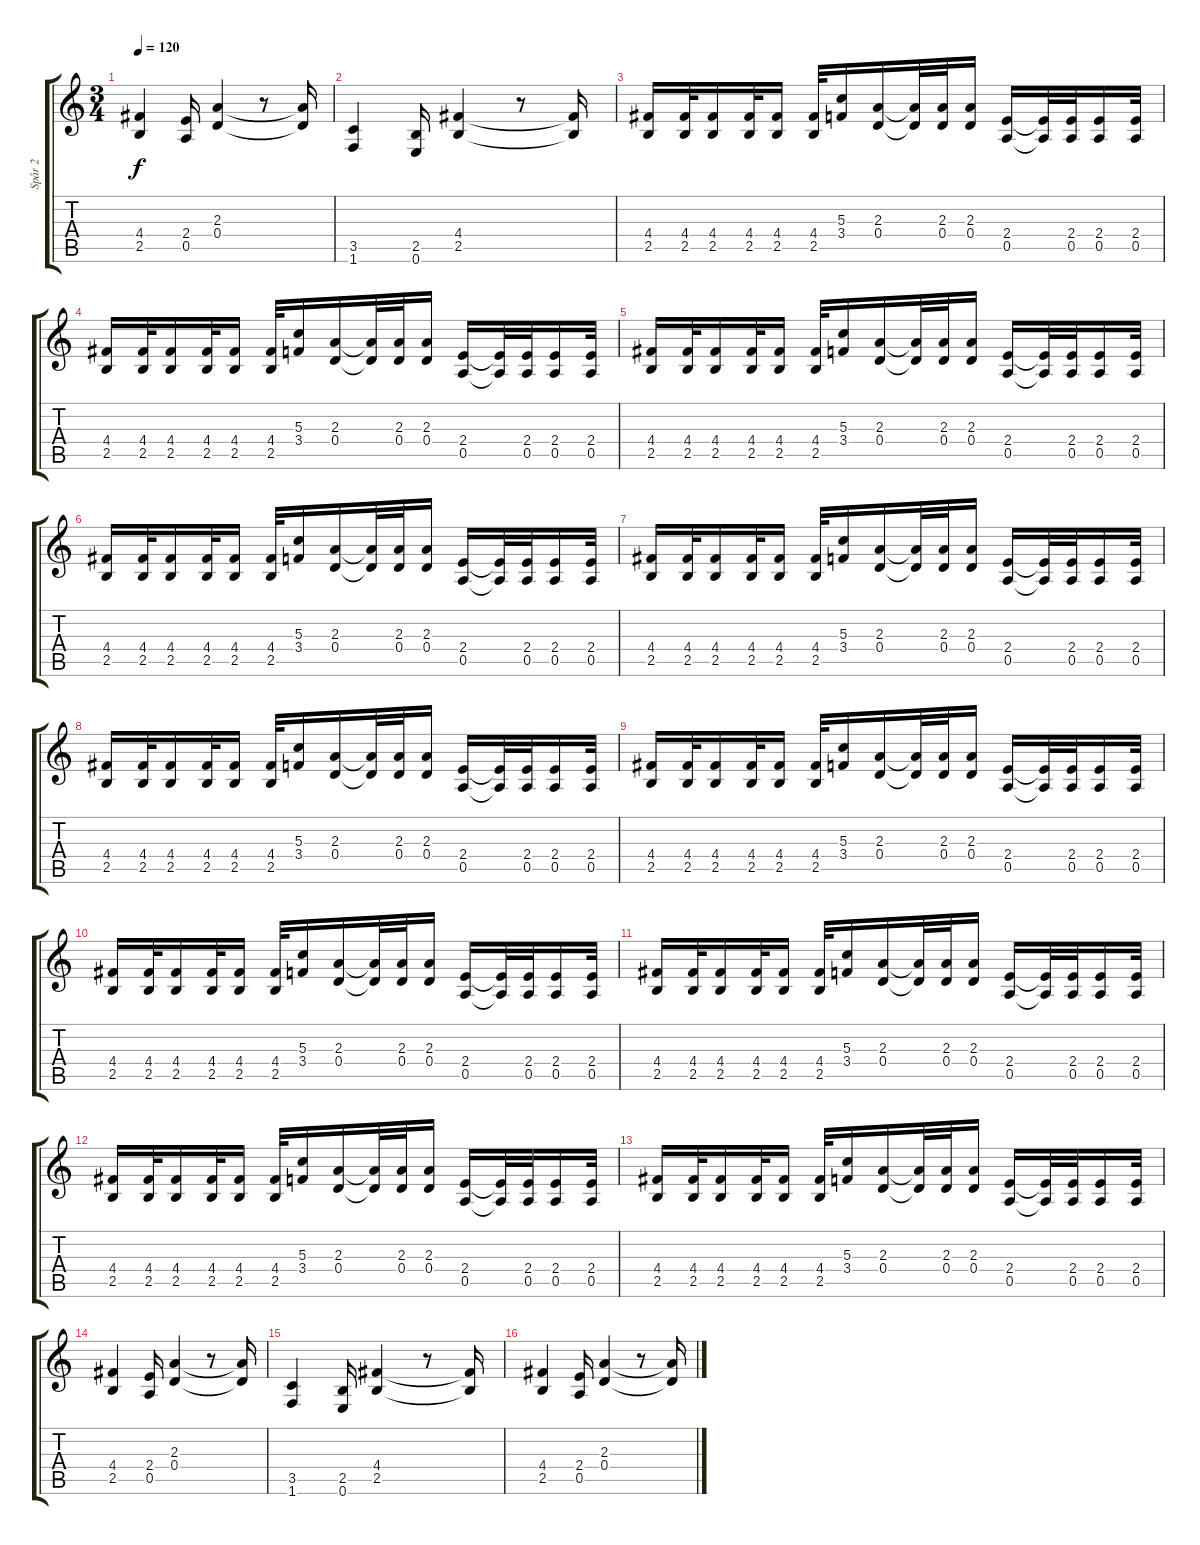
\track ("Spår 2" "Spår 2") {instrument overdrivenguitar}
\staff {score tabs}
\tuning (E4 B3 G3 D3 A2 E2) {hide}
\ts (3 4)
\tempo 120
\clef g2
\ks c
(4.4 2.5).4{dy f} (2.4 0.5).16 (2.3 0.4).4 r.8 (2.3{t} 0.4{t}).16 |
(3.5 1.6).4 (2.5 0.6).16 (4.4 2.5).4 r.8 (4.4{t} 2.5{t}).16 |
(4.4 2.5).16 (4.4 2.5).32 (4.4 2.5).16 (4.4 2.5).32 (4.4 2.5).16 (4.4 2.5).32 (5.3 3.4).16 (2.3 0.4).16 (2.3{t} 0.4{t}).32 (2.3 0.4).32 (2.3 0.4).16 (2.4 0.5).16 (2.4{t} 0.5{t}).32 (2.4 0.5).32 (2.4 0.5).16 (2.4 0.5).32 |
(4.4 2.5).16 (4.4 2.5).32 (4.4 2.5).16 (4.4 2.5).32 (4.4 2.5).16 (4.4 2.5).32 (5.3 3.4).16 (2.3 0.4).16 (2.3{t} 0.4{t}).32 (2.3 0.4).32 (2.3 0.4).16 (2.4 0.5).16 (2.4{t} 0.5{t}).32 (2.4 0.5).32 (2.4 0.5).16 (2.4 0.5).32 |
(4.4 2.5).16 (4.4 2.5).32 (4.4 2.5).16 (4.4 2.5).32 (4.4 2.5).16 (4.4 2.5).32 (5.3 3.4).16 (2.3 0.4).16 (2.3{t} 0.4{t}).32 (2.3 0.4).32 (2.3 0.4).16 (2.4 0.5).16 (2.4{t} 0.5{t}).32 (2.4 0.5).32 (2.4 0.5).16 (2.4 0.5).32 |
(4.4 2.5).16 (4.4 2.5).32 (4.4 2.5).16 (4.4 2.5).32 (4.4 2.5).16 (4.4 2.5).32 (5.3 3.4).16 (2.3 0.4).16 (2.3{t} 0.4{t}).32 (2.3 0.4).32 (2.3 0.4).16 (2.4 0.5).16 (2.4{t} 0.5{t}).32 (2.4 0.5).32 (2.4 0.5).16 (2.4 0.5).32 |
(4.4 2.5).16 (4.4 2.5).32 (4.4 2.5).16 (4.4 2.5).32 (4.4 2.5).16 (4.4 2.5).32 (5.3 3.4).16 (2.3 0.4).16 (2.3{t} 0.4{t}).32 (2.3 0.4).32 (2.3 0.4).16 (2.4 0.5).16 (2.4{t} 0.5{t}).32 (2.4 0.5).32 (2.4 0.5).16 (2.4 0.5).32 |
(4.4 2.5).16 (4.4 2.5).32 (4.4 2.5).16 (4.4 2.5).32 (4.4 2.5).16 (4.4 2.5).32 (5.3 3.4).16 (2.3 0.4).16 (2.3{t} 0.4{t}).32 (2.3 0.4).32 (2.3 0.4).16 (2.4 0.5).16 (2.4{t} 0.5{t}).32 (2.4 0.5).32 (2.4 0.5).16 (2.4 0.5).32 |
(4.4 2.5).16 (4.4 2.5).32 (4.4 2.5).16 (4.4 2.5).32 (4.4 2.5).16 (4.4 2.5).32 (5.3 3.4).16 (2.3 0.4).16 (2.3{t} 0.4{t}).32 (2.3 0.4).32 (2.3 0.4).16 (2.4 0.5).16 (2.4{t} 0.5{t}).32 (2.4 0.5).32 (2.4 0.5).16 (2.4 0.5).32 |
(4.4 2.5).16 (4.4 2.5).32 (4.4 2.5).16 (4.4 2.5).32 (4.4 2.5).16 (4.4 2.5).32 (5.3 3.4).16 (2.3 0.4).16 (2.3{t} 0.4{t}).32 (2.3 0.4).32 (2.3 0.4).16 (2.4 0.5).16 (2.4{t} 0.5{t}).32 (2.4 0.5).32 (2.4 0.5).16 (2.4 0.5).32 |
(4.4 2.5).16 (4.4 2.5).32 (4.4 2.5).16 (4.4 2.5).32 (4.4 2.5).16 (4.4 2.5).32 (5.3 3.4).16 (2.3 0.4).16 (2.3{t} 0.4{t}).32 (2.3 0.4).32 (2.3 0.4).16 (2.4 0.5).16 (2.4{t} 0.5{t}).32 (2.4 0.5).32 (2.4 0.5).16 (2.4 0.5).32 |
(4.4 2.5).16 (4.4 2.5).32 (4.4 2.5).16 (4.4 2.5).32 (4.4 2.5).16 (4.4 2.5).32 (5.3 3.4).16 (2.3 0.4).16 (2.3{t} 0.4{t}).32 (2.3 0.4).32 (2.3 0.4).16 (2.4 0.5).16 (2.4{t} 0.5{t}).32 (2.4 0.5).32 (2.4 0.5).16 (2.4 0.5).32 |
(4.4 2.5).16 (4.4 2.5).32 (4.4 2.5).16 (4.4 2.5).32 (4.4 2.5).16 (4.4 2.5).32 (5.3 3.4).16 (2.3 0.4).16 (2.3{t} 0.4{t}).32 (2.3 0.4).32 (2.3 0.4).16 (2.4 0.5).16 (2.4{t} 0.5{t}).32 (2.4 0.5).32 (2.4 0.5).16 (2.4 0.5).32 |
(4.4 2.5).4 (2.4 0.5).16 (2.3 0.4).4 r.8 (2.3{t} 0.4{t}).16 |
(3.5 1.6).4 (2.5 0.6).16 (4.4 2.5).4 r.8 (4.4{t} 2.5{t}).16 |
(4.4 2.5).4 (2.4 0.5).16 (2.3 0.4).4 r.8 (2.3{t} 0.4{t}).16
